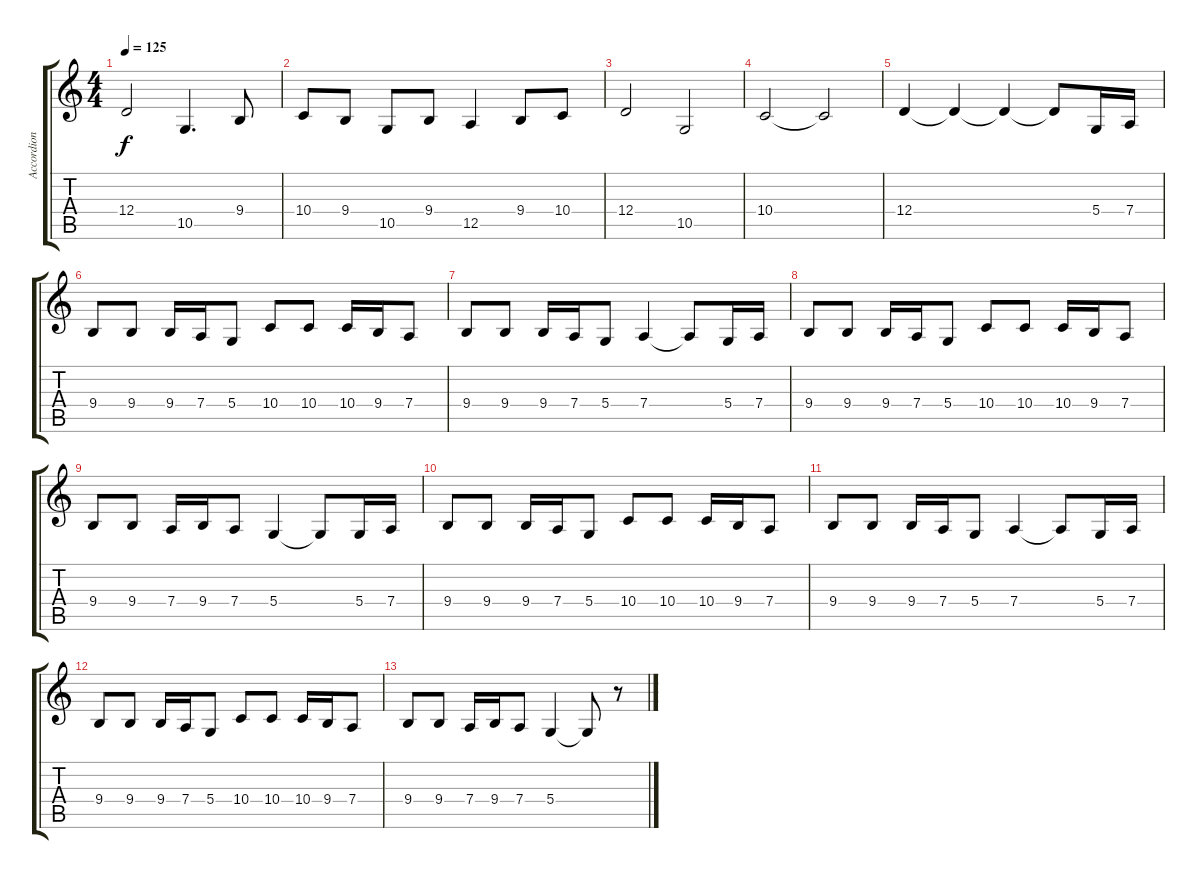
\track ("Accordion" "Accordion") {instrument accordion}
\staff {score tabs}
\tuning (E4 B3 G3 D3 A2 E2) {hide}
\ts (4 4)
\tempo 125
\clef g2
\ks c
12.4.2{dy f} 10.5.4{d} 9.4.8 |
10.4.8 9.4.8 10.5.8 9.4.8 12.5.4 9.4.8 10.4.8 |
12.4.2 10.5.2 |
10.4.2 10.4{t}.2 |
12.4.4 12.4{t}.4 12.4{t}.4 12.4{t}.8 5.4.16 7.4.16 |
9.4.8 9.4.8 9.4.16 7.4.16 5.4.8 10.4.8 10.4.8 10.4.16 9.4.16 7.4.8 |
9.4.8 9.4.8 9.4.16 7.4.16 5.4.8 7.4.4 7.4{t}.8 5.4.16 7.4.16 |
9.4.8 9.4.8 9.4.16 7.4.16 5.4.8 10.4.8 10.4.8 10.4.16 9.4.16 7.4.8 |
9.4.8 9.4.8 7.4.16 9.4.16 7.4.8 5.4.4 5.4{t}.8 5.4.16 7.4.16 |
9.4.8 9.4.8 9.4.16 7.4.16 5.4.8 10.4.8 10.4.8 10.4.16 9.4.16 7.4.8 |
9.4.8 9.4.8 9.4.16 7.4.16 5.4.8 7.4.4 7.4{t}.8 5.4.16 7.4.16 |
9.4.8 9.4.8 9.4.16 7.4.16 5.4.8 10.4.8 10.4.8 10.4.16 9.4.16 7.4.8 |
9.4.8 9.4.8 7.4.16 9.4.16 7.4.8 5.4.4 5.4{t}.8 r.8
